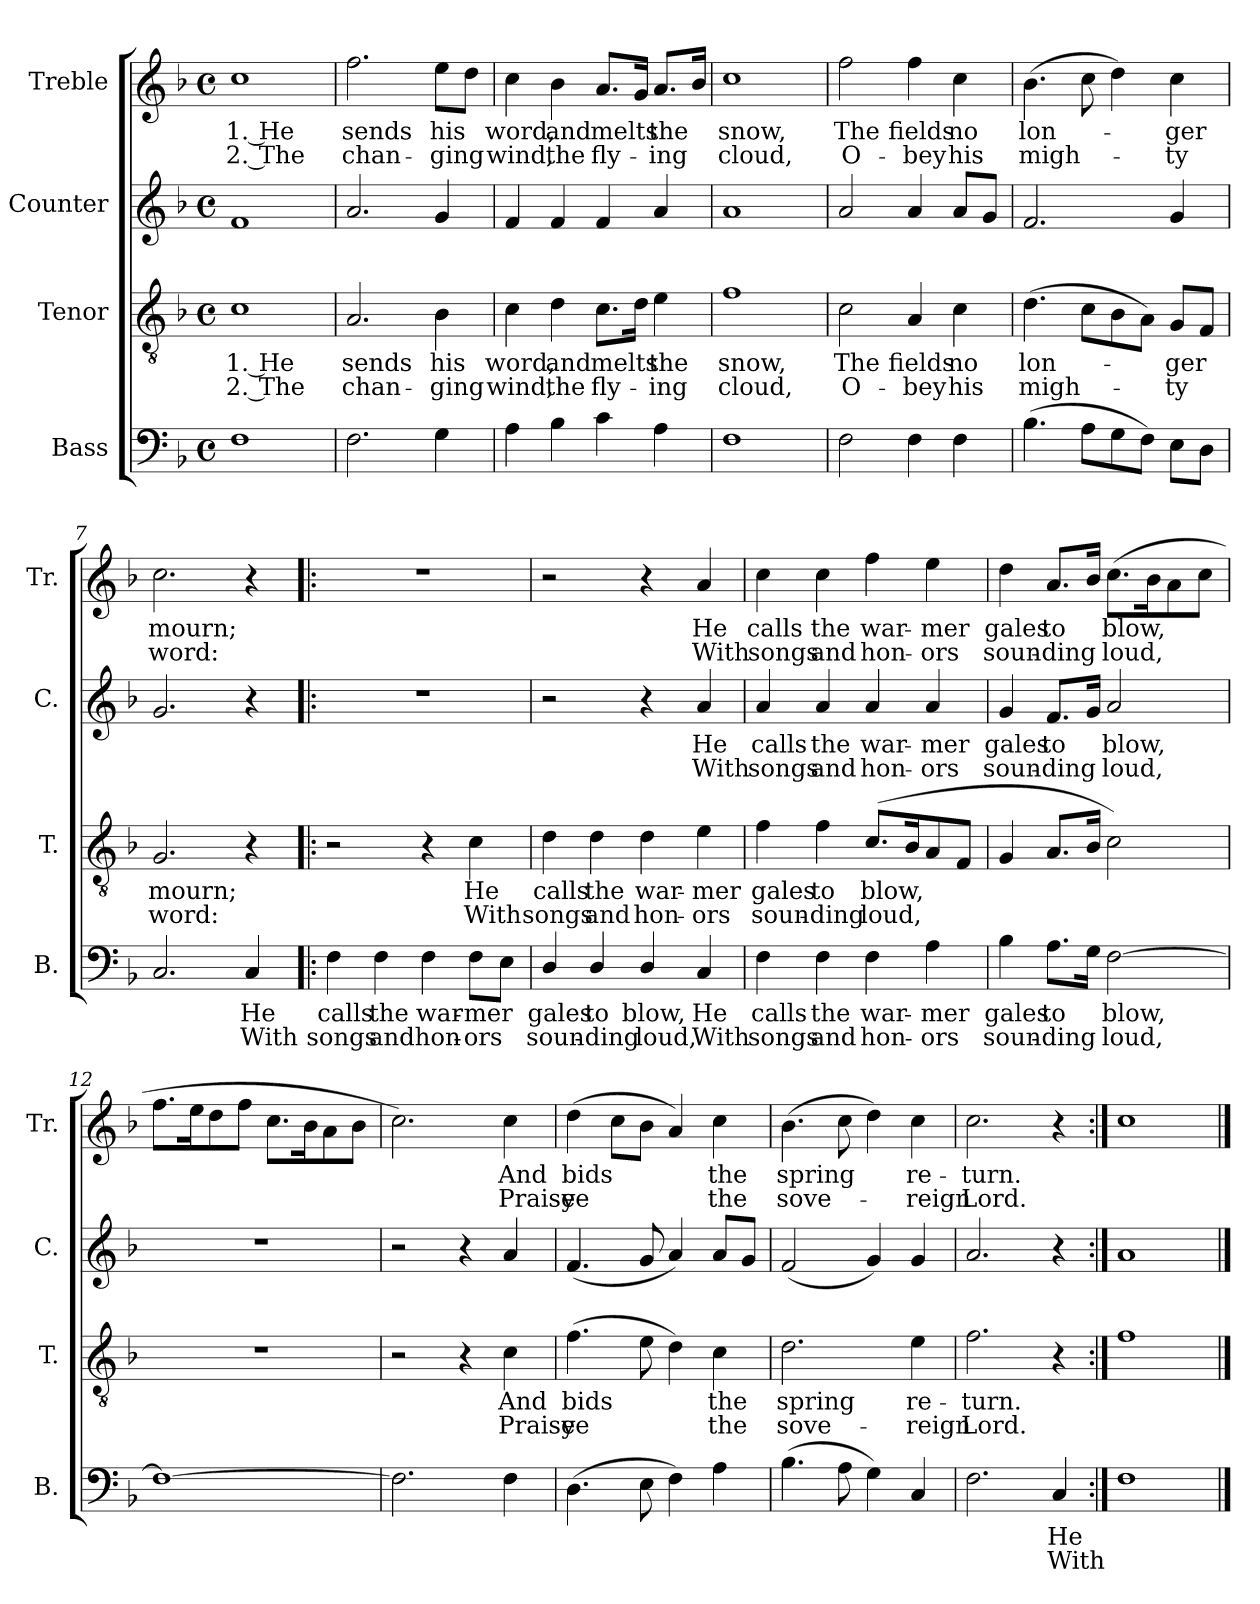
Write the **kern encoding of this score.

**kern	**text	**text	**kern	**text	**text	**kern	**text	**text	**kern	**text	**text
*part4	*part4	*part4	*part3	*part3	*part3	*part2	*part2	*part2	*part1	*part1	*part1
*staff4	*staff4	*staff4	*staff3	*staff3	*staff3	*staff2	*staff2	*staff2	*staff1	*staff1	*staff1
*I"Bass	*	*	*I"Tenor	*	*	*I"Counter	*	*	*I"Treble	*	*
*I'B.	*	*	*I'T.	*	*	*I'C.	*	*	*I'Tr.	*	*
*clefF4	*	*	*clefGv2	*	*	*clefG2	*	*	*clefG2	*	*
*k[b-]	*	*	*k[b-]	*	*	*k[b-]	*	*	*k[b-]	*	*
*M4/4	*	*	*M4/4	*	*	*M4/4	*	*	*M4/4	*	*
*met(c)	*	*	*met(c)	*	*	*met(c)	*	*	*met(c)	*	*
*MM120	*	*	*MM120	*	*	*MM120	*	*	*MM120	*	*
=1	=1	=1	=1	=1	=1	=1	=1	=1	=1	=1	=1
1F	.	.	1c	1. He	2. The	1f	.	.	1cc	1. He	2. The
=2	=2	=2	=2	=2	=2	=2	=2	=2	=2	=2	=2
2.F\	.	.	2.A/	sends	chan-	2.a/	.	.	2.ff\	sends	chan-
4G\	.	.	4B-\	his	-ging	4g/	.	.	8ee\L	his	-ging
.	.	.	.	.	.	.	.	.	8dd\J	.	.
=3	=3	=3	=3	=3	=3	=3	=3	=3	=3	=3	=3
4A\	.	.	4c\	word,	wind,	4f/	.	.	4cc\	word,	wind,
4B-\	.	.	4d\	and	the	4f/	.	.	4b-\	and	the
4c\	.	.	8.c\L	melts	fly-	4f/	.	.	8.a/L	melts	fly-
.	.	.	16d\Jk	.	.	.	.	.	16g/Jk	.	.
4A\	.	.	4e\	the	-ing	4a/	.	.	8.a/L	the	-ing
.	.	.	.	.	.	.	.	.	16b-/Jk	.	.
=4	=4	=4	=4	=4	=4	=4	=4	=4	=4	=4	=4
1F	.	.	1f	snow,	cloud,	1a	.	.	1cc	snow,	cloud,
=5	=5	=5	=5	=5	=5	=5	=5	=5	=5	=5	=5
2F\	.	.	2c\	The	O-	2a/	.	.	2ff\	The	O-
4F\	.	.	4A/	fields	-bey	4a/	.	.	4ff\	fields	-bey
4F\	.	.	4c\	no	his	8a/L	.	.	4cc\	no	his
.	.	.	.	.	.	8g/J	.	.	.	.	.
=6	=6	=6	=6	=6	=6	=6	=6	=6	=6	=6	=6
(4.B-\	.	.	(4.d\	lon-	migh-	2.f/	.	.	(4.b-\	lon-	migh-
8A\L	.	.	8c\L	.	.	.	.	.	8cc\	.	.
8G\	.	.	8B-\	.	.	.	.	.	4dd\)	.	.
8F\J)	.	.	8A\J)	.	.	.	.	.	.	.	.
8E\L	.	.	8G/L	-ger	-ty	4g/	.	.	4cc\	-ger	-ty
8D\J	.	.	8F/J	.	.	.	.	.	.	.	.
=7	=7	=7	=7	=7	=7	=7	=7	=7	=7	=7	=7
2.C/	.	.	2.G/	mourn;	word:	2.g/	.	.	2.cc\	mourn;	word:
4C/	He	With	4r	.	.	4r	.	.	4r	.	.
!!LO:LB:g=z
=8!|:	=8!|:	=8!|:	=8!|:	=8!|:	=8!|:	=8!|:	=8!|:	=8!|:	=8!|:	=8!|:	=8!|:
4F\	calls	songs	2r	.	.	1r	.	.	1r	.	.
4F\	the	and	.	.	.	.	.	.	.	.	.
4F\	war-	hon-	4r	.	.	.	.	.	.	.	.
8F\L	-mer	-ors	4c\	He	With	.	.	.	.	.	.
8E\J	.	.	.	.	.	.	.	.	.	.	.
=9	=9	=9	=9	=9	=9	=9	=9	=9	=9	=9	=9
4D/	gales	soun-	4d\	calls	songs	2r	.	.	2r	.	.
4D/	to	-ding	4d\	the	and	.	.	.	.	.	.
4D/	blow,	loud,	4d\	war-	hon-	4r	.	.	4r	.	.
4C/	He	With	4e\	-mer	-ors	4a/	He	With	4a/	He	With
=10	=10	=10	=10	=10	=10	=10	=10	=10	=10	=10	=10
4F\	calls	songs	4f\	gales	soun-	4a/	calls	songs	4cc\	calls	songs
4F\	the	and	4f\	to	-ding	4a/	the	and	4cc\	the	and
4F\	war-	hon-	(>8.c/L	blow,	loud,	4a/	war-	hon-	4ff\	war-	hon-
.	.	.	16B-/K	.	.	.	.	.	.	.	.
4A\	-mer	-ors	8A/	.	.	4a/	-mer	-ors	4ee\	-mer	-ors
.	.	.	8F/J	.	.	.	.	.	.	.	.
=11	=11	=11	=11	=11	=11	=11	=11	=11	=11	=11	=11
4B-\	gales	soun-	4G/	.	.	4g/	gales	soun-	4dd\	gales	soun-
8.A\L	to	-ding	8.A/L	.	.	8.f/L	to	-ding	8.a/L	to	-ding
16G\Jk	.	.	16B-/Jk	.	.	16g/Jk	.	.	16b-/Jk	.	.
[2F\	blow,	loud,	2c\)	.	.	2a/	blow,	loud,	(8.cc\L	blow,	loud,
.	.	.	.	.	.	.	.	.	16b-\K	.	.
.	.	.	.	.	.	.	.	.	8a\	.	.
.	.	.	.	.	.	.	.	.	8cc\J	.	.
!!LO:LB:g=z
=12	=12	=12	=12	=12	=12	=12	=12	=12	=12	=12	=12
1F_	.	.	1r	.	.	1r	.	.	8.ff\L	.	.
.	.	.	.	.	.	.	.	.	16ee\K	.	.
.	.	.	.	.	.	.	.	.	8dd\	.	.
.	.	.	.	.	.	.	.	.	8ff\J	.	.
.	.	.	.	.	.	.	.	.	8.cc\L	.	.
.	.	.	.	.	.	.	.	.	16b-\K	.	.
.	.	.	.	.	.	.	.	.	8a\	.	.
.	.	.	.	.	.	.	.	.	8b-\J	.	.
=13	=13	=13	=13	=13	=13	=13	=13	=13	=13	=13	=13
2.F\]	.	.	2r	.	.	2r	.	.	2.cc\)	.	.
.	.	.	4r	.	.	4r	.	.	.	.	.
4F\	.	.	4c\	And	Praise	4a/	.	.	4cc\	And	Praise
=14	=14	=14	=14	=14	=14	=14	=14	=14	=14	=14	=14
(4.D\	.	.	(4.f\	bids	ye	(4.f/	.	.	(4dd\	bids	ye
.	.	.	.	.	.	.	.	.	8cc\L	.	.
8E\	.	.	8e\	.	.	8g/	.	.	8b-\J	.	.
4F\)	.	.	4d\)	.	.	4a/)	.	.	4a/)	.	.
4A\	.	.	4c\	the	the	8a/L	.	.	4cc\	the	the
.	.	.	.	.	.	8g/J	.	.	.	.	.
=15	=15	=15	=15	=15	=15	=15	=15	=15	=15	=15	=15
(4.B-\	.	.	2.d\	spring	sove-	(2f/	.	.	(4.b-\	spring	sove-
8A\	.	.	.	.	.	.	.	.	8cc\	.	.
4G\)	.	.	.	.	.	4g/)	.	.	4dd\)	.	.
4C/	.	.	4e\	re-	-reign	4g/	.	.	4cc\	re-	-reign
=16	=16	=16	=16	=16	=16	=16	=16	=16	=16	=16	=16
2.F\	.	.	2.f\	-turn.	Lord.	2.a/	.	.	2.cc\	-turn.	Lord.
4C/	He	With	4r	.	.	4r	.	.	4r	.	.
=17:|!	=17:|!	=17:|!	=17:|!	=17:|!	=17:|!	=17:|!	=17:|!	=17:|!	=17:|!	=17:|!	=17:|!
1F	.	.	1f	.	.	1a	.	.	1cc	.	.
==	==	==	==	==	==	==	==	==	==	==	==
*-	*-	*-	*-	*-	*-	*-	*-	*-	*-	*-	*-
